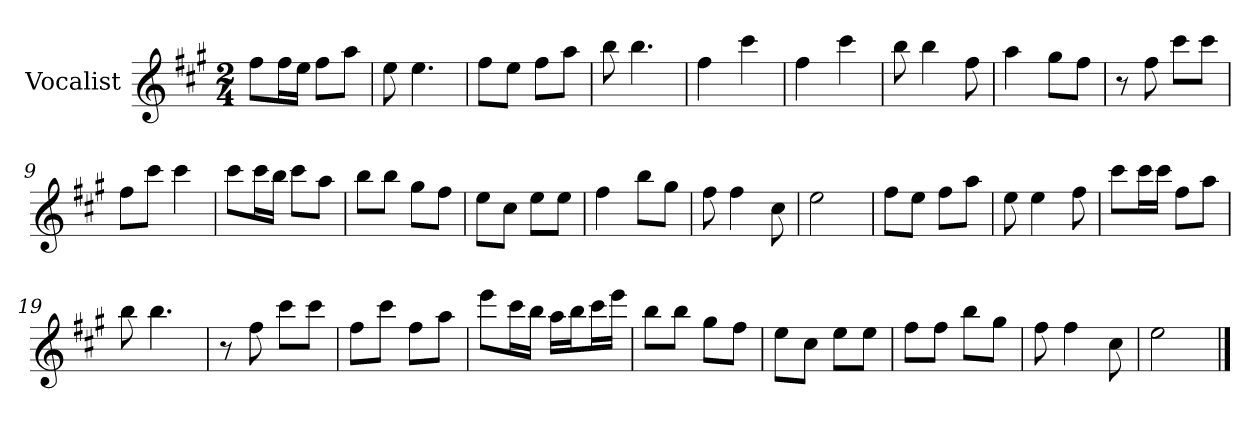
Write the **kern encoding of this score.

**kern
*part1
*staff1
*I"Vocalist
*k[f#c#g#]
*A:
*M2/4
=
8ff#L
16ff#L
16eeJJ
8ff#L
8aaJ
=1
8ee
4.ee
=2
8ff#L
8eeJ
8ff#L
8aaJ
=3
8bb
4.bb
=4
4ff#
4ccc#
=5
4ff#
4ccc#
=6
8bb
4bb
8ff#
=7
4aa
8gg#L
8ff#J
=8
8r
8ff#
8ccc#L
8ccc#J
=9
8ff#L
8ccc#J
4ccc#
=10
8ccc#L
16ccc#L
16bbJJ
8ccc#L
8aaJ
=11
8bbL
8bbJ
8gg#L
8ff#J
=12
8eeL
8cc#J
8eeL
8eeJ
=13
4ff#
8bbL
8gg#J
=14
8ff#
4ff#
8cc#
=15
2ee
=16
8ff#L
8eeJ
8ff#L
8aaJ
=17
8ee
4ee
8ff#
=18
8ccc#L
16ccc#L
16ccc#JJ
8ff#L
8aaJ
=19
8bb
4.bb
=20
8r
8ff#
8ccc#L
8ccc#J
=21
8ff#L
8ccc#J
8ff#L
8aaJ
=22
8eeeL
16ccc#L
16bbJJ
16aaLL
16bbJ
16ccc#L
16eeeJJ
=23
8bbL
8bbJ
8gg#L
8ff#J
=24
8eeL
8cc#J
8eeL
8eeJ
=25
8ff#L
8ff#J
8bbL
8gg#J
=26
8ff#
4ff#
8cc#
=27
2ee
==
*-
